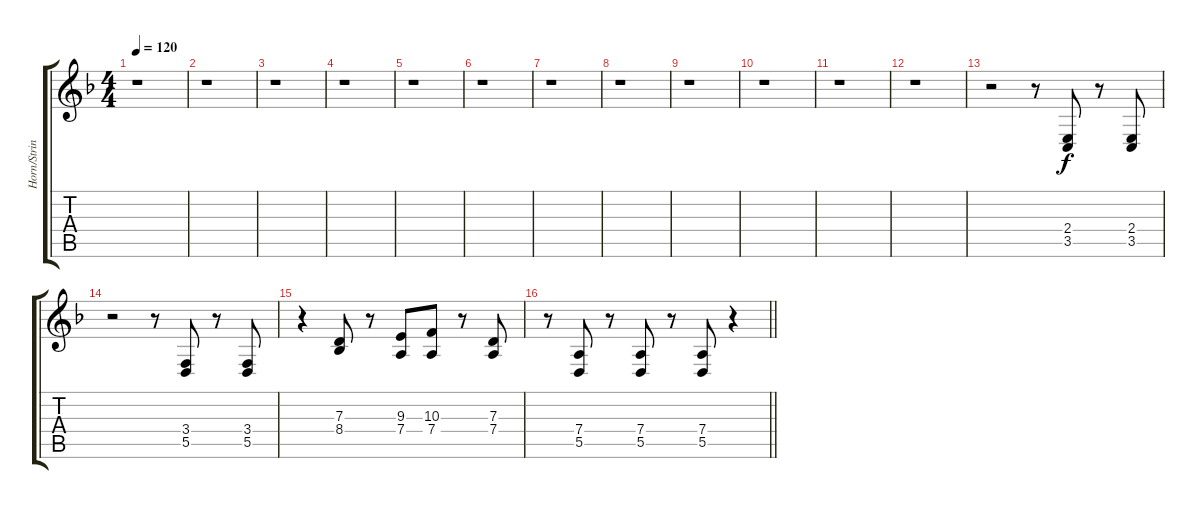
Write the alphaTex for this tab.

\track ("Horn/String Synth" "Horn/Strin") {instrument synthbrass1}
\staff {score tabs}
\tuning (E4 B3 G3 D3 A2 D2) {hide}
\ts (4 4)
\tempo 120
\clef g2
\ks dminor
r.1{dy f} |
r.1 |
r.1 |
r.1 |
r.1 |
r.1 |
r.1 |
r.1 |
r.1 |
r.1 |
r.1 |
r.1 |
r.2 r.8 (2.4 3.5).8 r.8 (2.4 3.5).8 |
r.2 r.8 (3.4 5.5).8 r.8 (3.4 5.5).8 |
r.4 (7.3 8.4).8 r.8 (9.3 7.4).8 (10.3 7.4).8 r.8 (7.3 7.4).8 |
\barLineRight lightlight
r.8 (7.4 5.5).8 r.8 (7.4 5.5).8 r.8 (7.4 5.5).8 r.4
